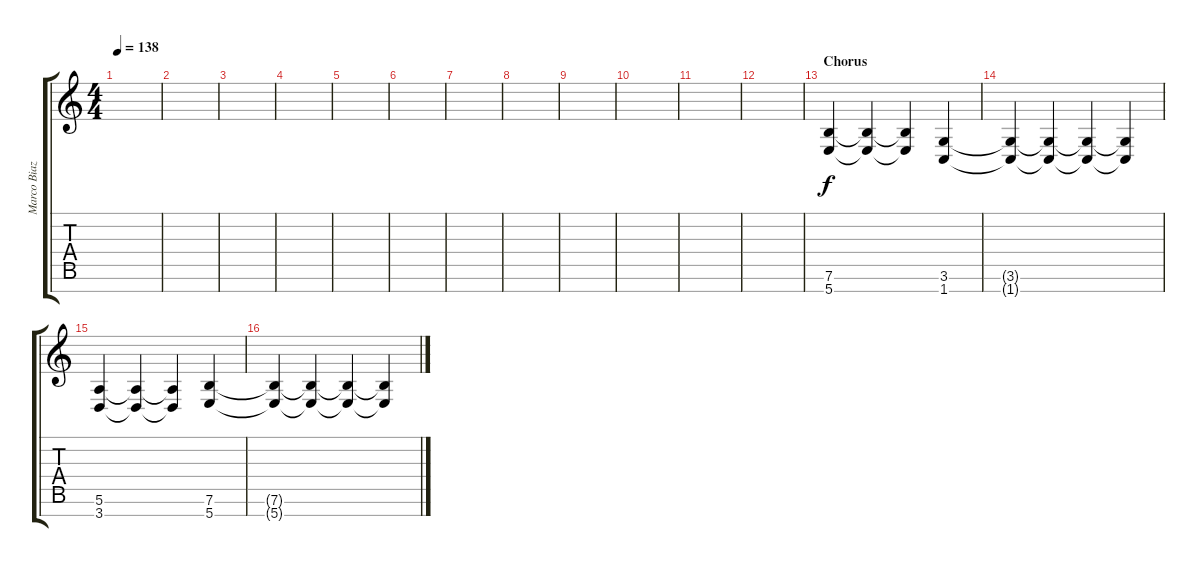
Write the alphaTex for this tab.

\track ("Marco Biazzi" "Marco Biaz") {instrument distortionguitar}
\staff {score tabs}
\tuning (E4 B3 G3 D3 A2 E2 B1) {hide}
\ts (4 4)
\tempo 138
\clef g2
\ks c
|
|
|
|
|
|
|
|
|
|
|
|
\section ("" "Chorus")
(7.6 5.7).4{volume 13} (7.6{t} 5.7{t}).4 (7.6{t} 5.7{t}).4 (3.6 1.7).4 |
(3.6{t} 1.7{t}).4 (3.6{t} 1.7{t}).4 (3.6{t} 1.7{t}).4 (3.6{t} 1.7{t}).4 |
(5.6 3.7).4 (5.6{t} 3.7{t}).4 (5.6{t} 3.7{t}).4 (7.6 5.7).4 |
(7.6{t} 5.7{t}).4 (7.6{t} 5.7{t}).4 (7.6{t} 5.7{t}).4 (7.6{t} 5.7{t}).4
